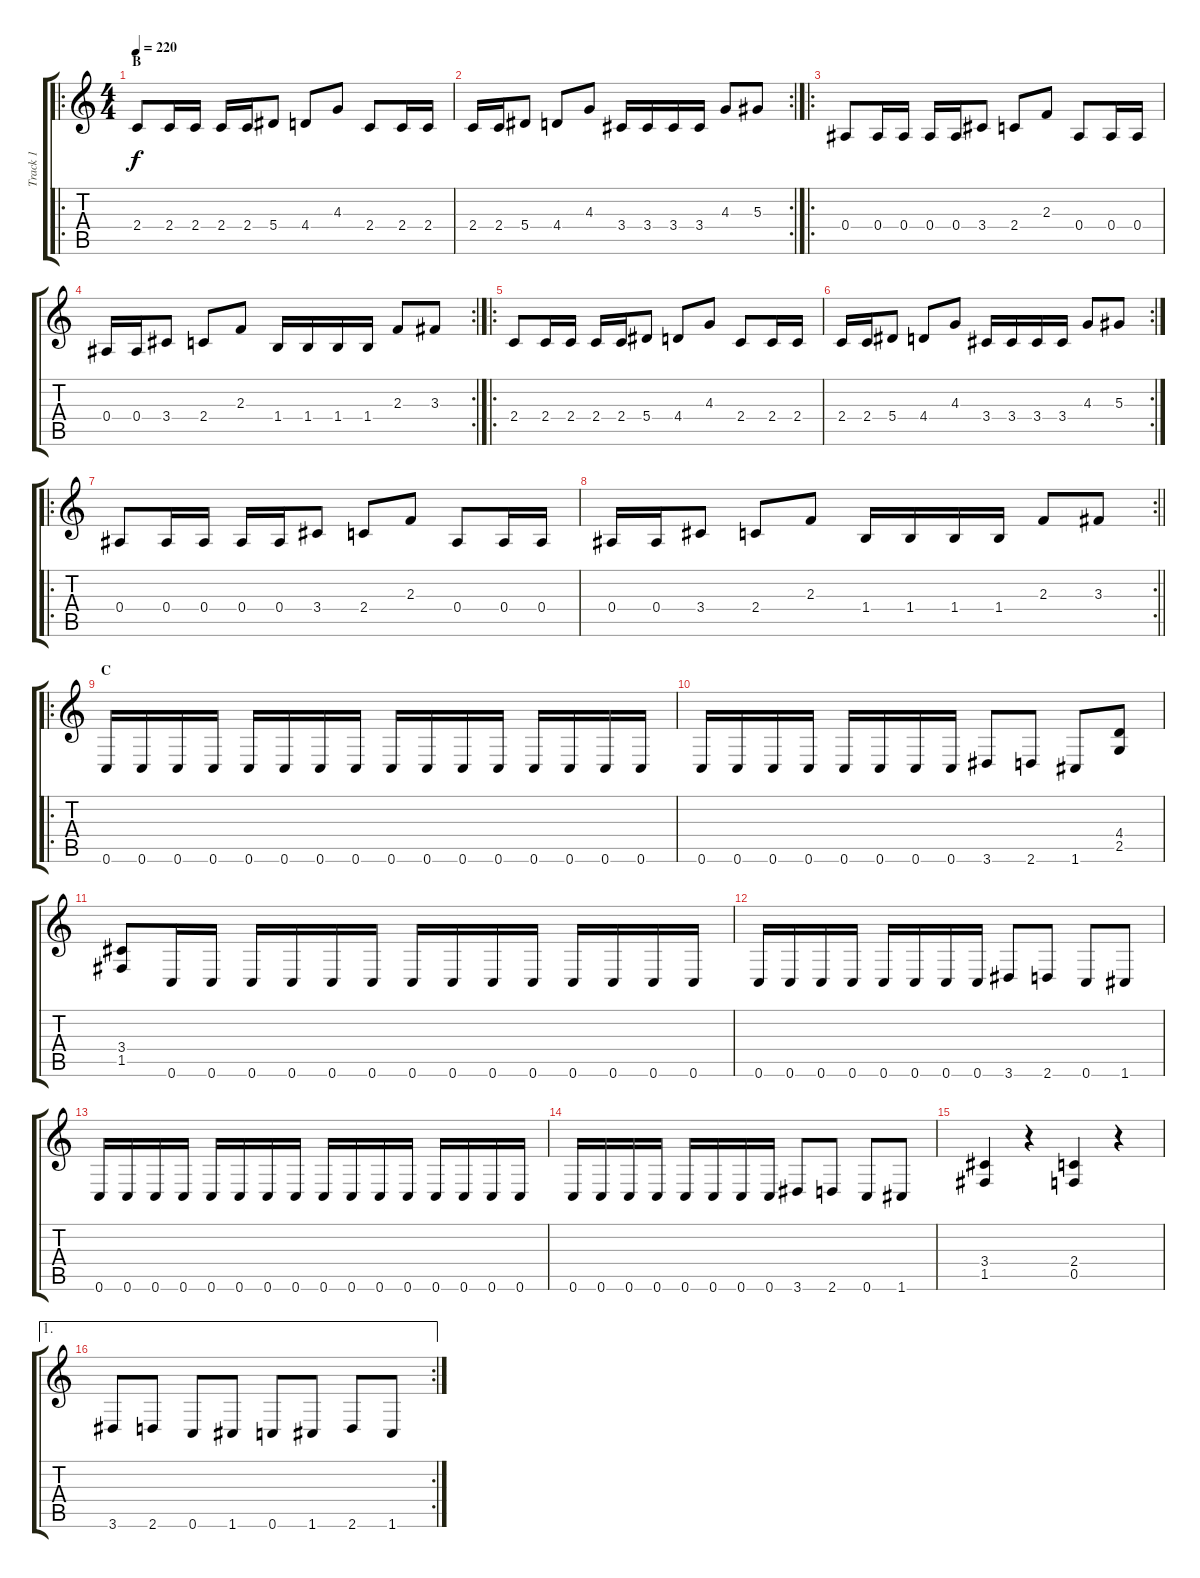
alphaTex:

\track ("Track 1" "Track 1") {instrument distortionguitar}
\staff {score tabs}
\tuning (C4 G3 Eb3 Bb2 F2 C2) {hide}
\ro
\ts (4 4)
\section ("" "B")
\tempo 220
\clef g2
\ks c
2.4.8{dy f} 2.4.16 2.4.16 2.4.16 2.4.16 5.4.8 4.4.8 4.3.8 2.4.8 2.4.16 2.4.16 |
\rc 2
2.4.16 2.4.16 5.4.8 4.4.8 4.3.8 3.4.16 3.4.16 3.4.16 3.4.16 4.3.8 5.3.8 |
\ro
0.4.8 0.4.16 0.4.16 0.4.16 0.4.16 3.4.8 2.4.8 2.3.8 0.4.8 0.4.16 0.4.16 |
\rc 2
0.4.16 0.4.16 3.4.8 2.4.8 2.3.8 1.4.16 1.4.16 1.4.16 1.4.16 2.3.8 3.3.8 |
\ro
2.4.8 2.4.16 2.4.16 2.4.16 2.4.16 5.4.8 4.4.8 4.3.8 2.4.8 2.4.16 2.4.16 |
\rc 2
2.4.16 2.4.16 5.4.8 4.4.8 4.3.8 3.4.16 3.4.16 3.4.16 3.4.16 4.3.8 5.3.8 |
\ro
0.4.8 0.4.16 0.4.16 0.4.16 0.4.16 3.4.8 2.4.8 2.3.8 0.4.8 0.4.16 0.4.16 |
\rc 2
\barLineRight lightlight
0.4.16 0.4.16 3.4.8 2.4.8 2.3.8 1.4.16 1.4.16 1.4.16 1.4.16 2.3.8 3.3.8 |
\ro
\section ("" "C")
0.6.16 0.6.16 0.6.16 0.6.16 0.6.16 0.6.16 0.6.16 0.6.16 0.6.16 0.6.16 0.6.16 0.6.16 0.6.16 0.6.16 0.6.16 0.6.16 |
0.6.16 0.6.16 0.6.16 0.6.16 0.6.16 0.6.16 0.6.16 0.6.16 3.6.8 2.6.8 1.6.8 (4.4 2.5).8 |
(3.4 1.5).8 0.6.16 0.6.16 0.6.16 0.6.16 0.6.16 0.6.16 0.6.16 0.6.16 0.6.16 0.6.16 0.6.16 0.6.16 0.6.16 0.6.16 |
0.6.16 0.6.16 0.6.16 0.6.16 0.6.16 0.6.16 0.6.16 0.6.16 3.6.8 2.6.8 0.6.8 1.6.8 |
0.6.16 0.6.16 0.6.16 0.6.16 0.6.16 0.6.16 0.6.16 0.6.16 0.6.16 0.6.16 0.6.16 0.6.16 0.6.16 0.6.16 0.6.16 0.6.16 |
0.6.16 0.6.16 0.6.16 0.6.16 0.6.16 0.6.16 0.6.16 0.6.16 3.6.8 2.6.8 0.6.8 1.6.8 |
(3.4 1.5).4 r.4 (2.4 0.5).4 r.4 |
\ae 1
\rc 2
3.6.8 2.6.8 0.6.8 1.6.8 0.6.8 1.6.8 2.6.8 1.6.8
